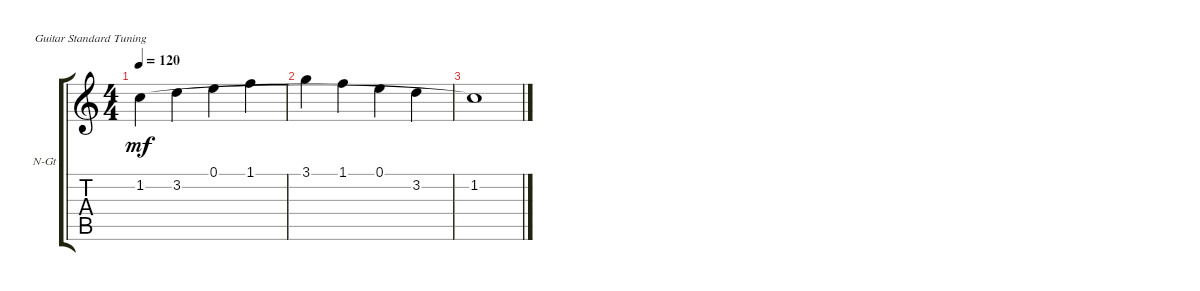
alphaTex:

\defaultSystemsLayout 4
\bracketExtendMode groupsimilarinstruments
\firstSystemTrackNameOrientation horizontal
\otherSystemsTrackNameOrientation horizontal
\track ("Nylon Guitar" "N-Gt") {instrument acousticguitarnylon}
\staff {score tabs}
\tuning (E4 B3 G3 D3 A2 E2)
\ts (4 4)
\tempo 120
\clef g2
\ks c
1.2.4{dy mf legatoorigin instrument acousticguitarnylon beam Down} 3.2.4{legatoorigin beam Down} 0.1.4{legatoorigin beam Down} 1.1.4{legatoorigin beam Down} |
3.1.4{legatoorigin beam Down} 1.1.4{legatoorigin beam Down} 0.1.4{legatoorigin beam Down} 3.2.4{legatoorigin beam Down} |
1.2.1{legatoorigin beam Down}
